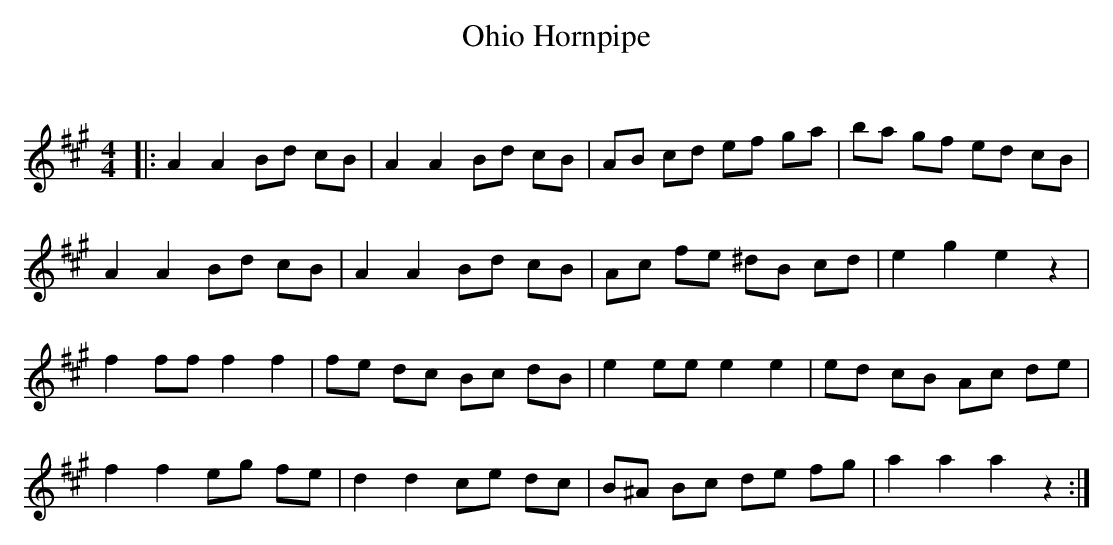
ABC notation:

X:1
T: Ohio Hornpipe
C:
Q: 232
K:A
M:4/4
L:1/8
|:A2 A2 Bd cB|A2 A2 Bd cB|AB cd ef ga|ba gf ed cB|
A2 A2 Bd cB|A2 A2 Bd cB|Ac fe ^dB cd|e2 g2 e2 z2|
f2 ff f2 f2|fe dc Bc dB|e2 ee e2 e2|ed cB Ac de|
f2 f2 eg fe|d2 d2 ce dc|B^A Bc de fg|a2 a2 a2 z2:|
